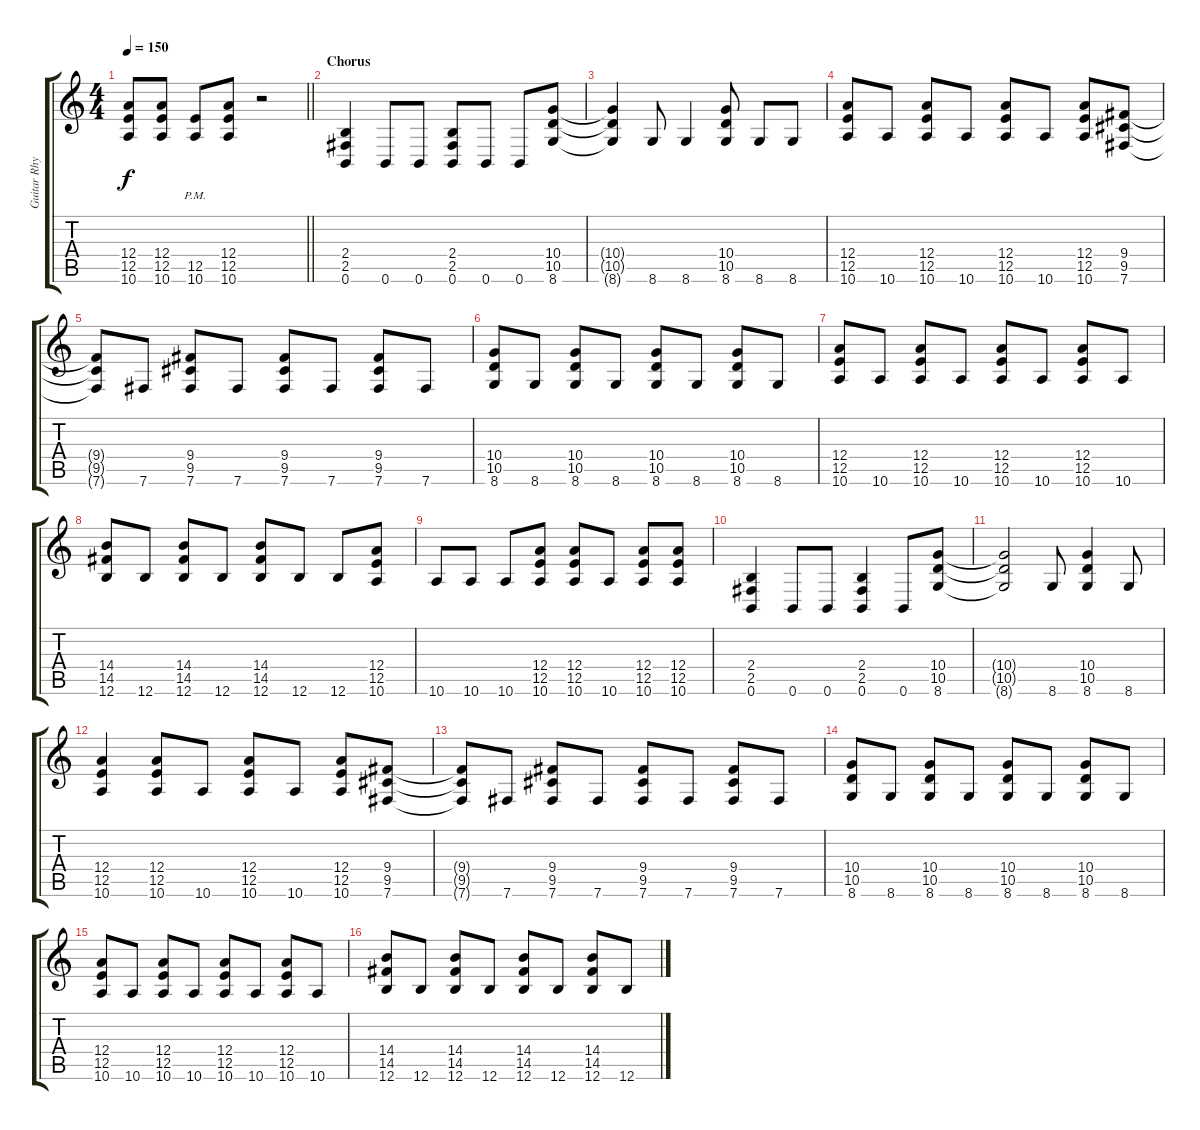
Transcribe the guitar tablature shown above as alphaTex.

\track ("Guitar Rhytm" "Guitar Rhy") {instrument distortionguitar}
\staff {score tabs}
\tuning (B3 Gb3 D3 A2 E2 B1) {hide}
\ts (4 4)
\tempo 150
\clef g2
\barLineRight lightlight
\ks c
(12.4 12.5 10.6).8{dy f} (12.4 12.5 10.6).8 (12.5{pm} 10.6{pm}).8 (12.4 12.5 10.6).8 r.2 |
\section ("" "Chorus")
(2.4 2.5 0.6).4 0.6.8 0.6.8 (2.4 2.5 0.6).8 0.6.8 0.6.8 (10.4 10.5 8.6).8 |
(10.4{t} 10.5{t} 8.6{t}).4 8.6.8 8.6.4 (10.4 10.5 8.6).8 8.6.8 8.6.8 |
(12.4 12.5 10.6).8 10.6.8 (12.4 12.5 10.6).8 10.6.8 (12.4 12.5 10.6).8 10.6.8 (12.4 12.5 10.6).8 (9.4 9.5 7.6).8 |
(9.4{t} 9.5{t} 7.6{t}).8 7.6.8 (9.4 9.5 7.6).8 7.6.8 (9.4 9.5 7.6).8 7.6.8 (9.4 9.5 7.6).8 7.6.8 |
(10.4 10.5 8.6).8 8.6.8 (10.4 10.5 8.6).8 8.6.8 (10.4 10.5 8.6).8 8.6.8 (10.4 10.5 8.6).8 8.6.8 |
(12.4 12.5 10.6).8 10.6.8 (12.4 12.5 10.6).8 10.6.8 (12.4 12.5 10.6).8 10.6.8 (12.4 12.5 10.6).8 10.6.8 |
(14.4 14.5 12.6).8 12.6.8 (14.4 14.5 12.6).8 12.6.8 (14.4 14.5 12.6).8 12.6.8 12.6.8 (12.4 12.5 10.6).8 |
10.6.8 10.6.8 10.6.8 (12.4 12.5 10.6).8 (12.4 12.5 10.6).8 10.6.8 (12.4 12.5 10.6).8 (12.4 12.5 10.6).8 |
(2.4 2.5 0.6).4 0.6.8 0.6.8 (2.4 2.5 0.6).4 0.6.8 (10.4 10.5 8.6).8 |
(10.4{t} 10.5{t} 8.6{t}).2 8.6.8 (10.4 10.5 8.6).4 8.6.8 |
(12.4 12.5 10.6).4 (12.4 12.5 10.6).8 10.6.8 (12.4 12.5 10.6).8 10.6.8 (12.4 12.5 10.6).8 (9.4 9.5 7.6).8 |
(9.4{t} 9.5{t} 7.6{t}).8 7.6.8 (9.4 9.5 7.6).8 7.6.8 (9.4 9.5 7.6).8 7.6.8 (9.4 9.5 7.6).8 7.6.8 |
(10.4 10.5 8.6).8 8.6.8 (10.4 10.5 8.6).8 8.6.8 (10.4 10.5 8.6).8 8.6.8 (10.4 10.5 8.6).8 8.6.8 |
(12.4 12.5 10.6).8 10.6.8 (12.4 12.5 10.6).8 10.6.8 (12.4 12.5 10.6).8 10.6.8 (12.4 12.5 10.6).8 10.6.8 |
(14.4 14.5 12.6).8 12.6.8 (14.4 14.5 12.6).8 12.6.8 (14.4 14.5 12.6).8 12.6.8 (14.4 14.5 12.6).8 12.6.8
